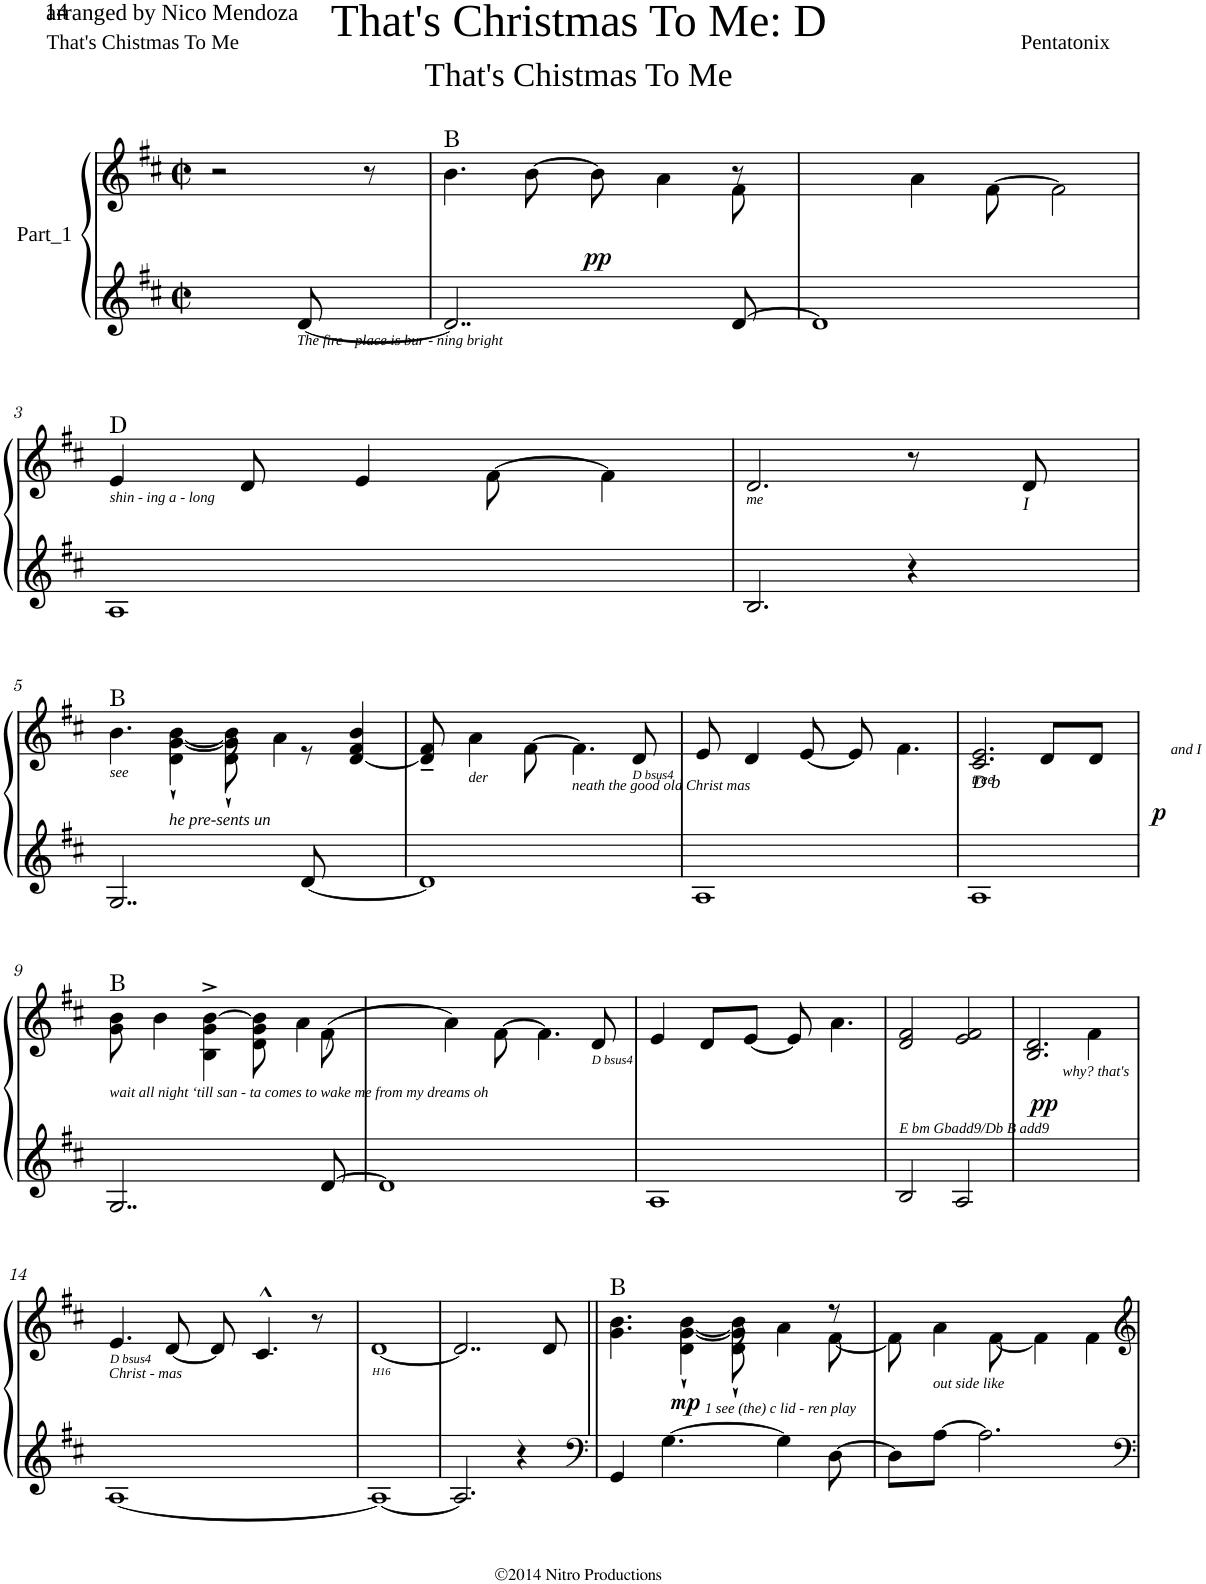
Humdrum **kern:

**kern	**kern	**dynam	**harte
*part1	*part1	*part1	*part1
*staff2	*staff1	*staff1/2	*
*clefG2	*clefG2	*	*
*k[f#c#]	*k[f#c#]	*	*
*M4/4	*M4/4	*	*
*met(c|)	*met(c|)	*	*
=	=	=	=
*^	*	*	*
2ryy	2.ryy	2r	.	.
!	!	!LO:TX:b:i:t=The fire - place is bur - ning bright	!	!
[8d/	.	8ryy	.	.
!	!	!	!LO:DY:b	!
8ryy	.	8r	pp	.
=1	=1	=1	=1	=1
*	*	*^	*	*
2..d/]	2..ryy	2..ryy	4.b\	.	B:maj
.	.	.	[8b\	.	.
.	.	.	8b\]	.	.
.	.	.	4a\	.	.
[8d/	8r	8f#\	8ryy	.	.
*	*	*v	*v	*	*
=2	=2	=2	=2	=2
1d]	1ryy	1ryy	.	.
2..ryy	2..ryy	4a\	.	.
.	.	[8f#\	.	.
.	.	2f#\]	.	.
*v	*v	*	*	*
!!LO:LB:g=z
=3	=3	=3	=3
!	!LO:TX:b:i:t=shin - ing a - long	!	!
1A	4e/	.	D:maj
.	8d/	.	.
.	4e/	.	.
.	[8f#\	.	.
.	4f#\]	.	.
=4	=4	=4	=4
!	!LO:TX:b:i:t=me	!	!
2.B/	2.d/	.	.
4r	8r	.	.
!	!LO:TX:b:i:t=I	!	!
.	8d/	.	.
!!LO:LB:g=z
=5	=5	=5	=5
*	*^	*	*
!	!LO:TX:b:i:t=see	!	!	!
2..G/	4.b\	4.ryy	.	B:maj
!	!LO:TX:b:i:t=he pre-sents un	!	!	!
.	[4b`\	4d\ [4g\	.	.
.	8b`\]	8d\ 8g\]	.	.
.	4a\	8ryy	.	.
[8d/	.	8r	.	.
4ryy	[4d/ 4f#/ 4b/	4ryy	.	.
*	*v	*v	*	*
=6	=6	=6	=6
1d]	8d/]~ 8f#/~	.	.
!	!LO:TX:b:i:t=der	!	!
.	4a\	.	.
.	[8f#\	.	.
!	!LO:TX:b:i:t=neath the good old Christ mas	!	!
.	4.f#\]	.	.
!	!LO:TX:b:i:t=D bsus4	!	!
.	8d/	.	.
=7	=7	=7	=7
1A	8e/	.	.
.	4d/	.	.
.	[8e/	.	.
.	8e/]	.	.
.	4.f#\	.	.
=8	=8	=8	=8
!	!LO:TX:b:i:t=tree	!	!
!	!LO:TX:b:i:t=D b	!	!
1A	2.c#/ 2.e/	.	.
!	!LO:TX:b:i:t=and I	!	!
!	!	!LO:DY:b	!
.	8d/L	p	.
.	8d/J	.	.
!!LO:LB:g=z
=9	=9	=9	=9
*	*^	*	*
*	*	*^	*	*
!	!LO:TX:b:i:t=wait all night ‘till san - ta comes to wake me from my dreams oh	!	!	!	!
2..G/	8g\ 8b\	2..ryy	2..ryy	.	B:maj
.	4b\	.	.	.	.
.	4B\^ 4g\^ [4b\^	.	.	.	.
.	8d\ 8g\ 8b\]	.	.	.	.
.	4a\	.	.	.	.
[8d/	.	8r	(>8f#\	.	.
*	*	*v	*v	*	*
=10	=10	=10	=10	=10
1d]	1ryy	1ryy	.	.
2..ryy	2..ryy	4a\)	.	.
.	.	[8f#\	.	.
.	.	4.f#\]	.	.
!	!	!LO:TX:b:i:t=D bsus4	!	!
.	.	8d/	.	.
*	*v	*v	*	*
=11	=11	=11	=11
1A	4e/	.	.
.	8d/L	.	.
.	[8e/J	.	.
.	8e/]	.	.
.	4.a\	.	.
=12	=12	=12	=12
!	!LO:TX:b:i:t=E bm Gbadd9/Db B add9	!	!
2B/	2d/ 2f#/	.	.
2A/	2e/ 2f#/	.	.
=13	=13	=13	=13
!	!LO:TX:b:i:t=why? that's	!	!
!	!	!LO:DY:b	!
1ryy	2.B/ 2.d/	pp	.
.	4f#\	.	.
!!LO:LB:g=z
=14	=14	=14	=14
!	!LO:TX:b:i:t=D bsus4	!	!
!	!LO:TX:b:i:t=Christ - mas	!	!
[1A	4.e/	.	.
.	[8d/	.	.
.	8d/]	.	.
.	4.c#^^/	.	.
8ryy	8r	.	.
=15	=15	=15	=15
!	!LO:TX:b:i:t=H16	!	!
1A_	[1d	.	.
=16	=16	=16	=16
2.A/]	2..d/]	.	.
4r	.	.	.
!	!LO:TX:b:i:t=1 see (the) c lid - ren play	!	!
!	!	!LO:DY:b	!
.	8d/	mp	.
=17||	=17||	=17||	=17||
*clefF4	*	*	*
*	*^	*	*
4GG/	4.g\ 4.b\	4.ryy	.	B:maj
[4.G\	.	.	.	.
.	[4b`\	4d\ [4g\	.	.
8ryy	8b`\]	8d\ 8g\]	.	.
4G\]	4a\	4ryy	.	.
[8D\	8r	[8f#\	.	.
=18	=18	=18	=18	=18
8D\L]	1ryy	8f#\]	.	.
!	!	!LO:TX:b:i:t=out side like	!	!
[8A\J	.	4a\	.	.
2.A\]	.	.	.	.
.	.	[8f#\	.	.
.	.	4f#\]	.	.
.	.	4f#\	.	.
*	*v	*v	*	*
=	=	=	=
*-	*-	*-	*-
